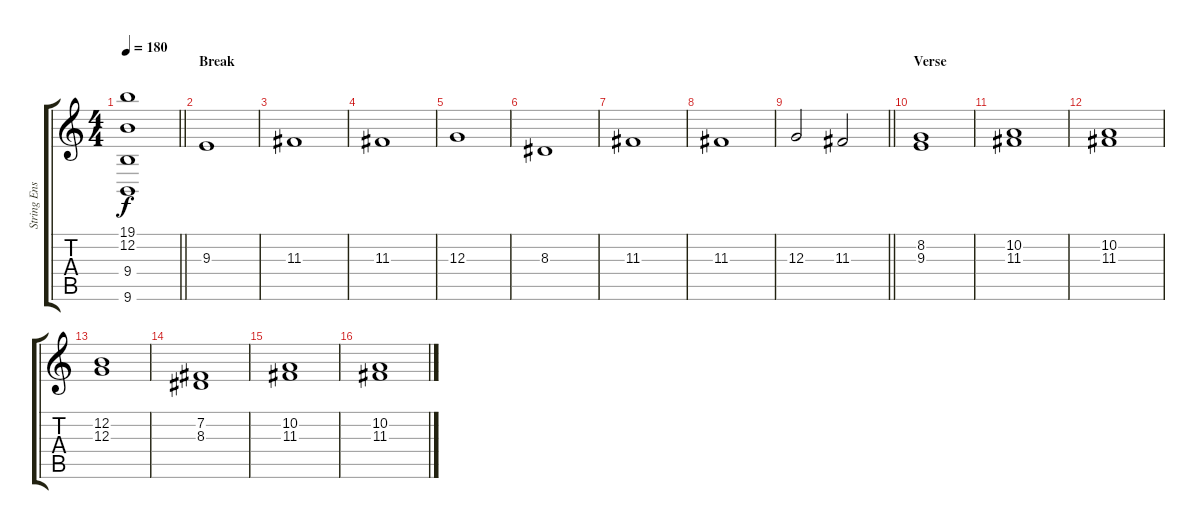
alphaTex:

\track ("String Ensemble" "String Ens") {instrument stringensemble1}
\staff {score tabs}
\tuning (E4 B3 G3 D3 A2 D2) {hide}
\ts (4 4)
\tempo 180
\clef g2
\barLineRight lightlight
\ks c
(19.1 12.2 9.4 9.6).1{dy f} |
\section ("" "Break")
9.3.1 |
11.3.1 |
11.3.1 |
12.3.1 |
8.3.1 |
11.3.1 |
11.3.1 |
\barLineRight lightlight
12.3.2 11.3.2 |
\section ("" "Verse")
(8.2 9.3).1 |
(10.2 11.3).1 |
(10.2 11.3).1 |
(12.2 12.3).1 |
(7.2 8.3).1 |
(10.2 11.3).1 |
(10.2 11.3).1
